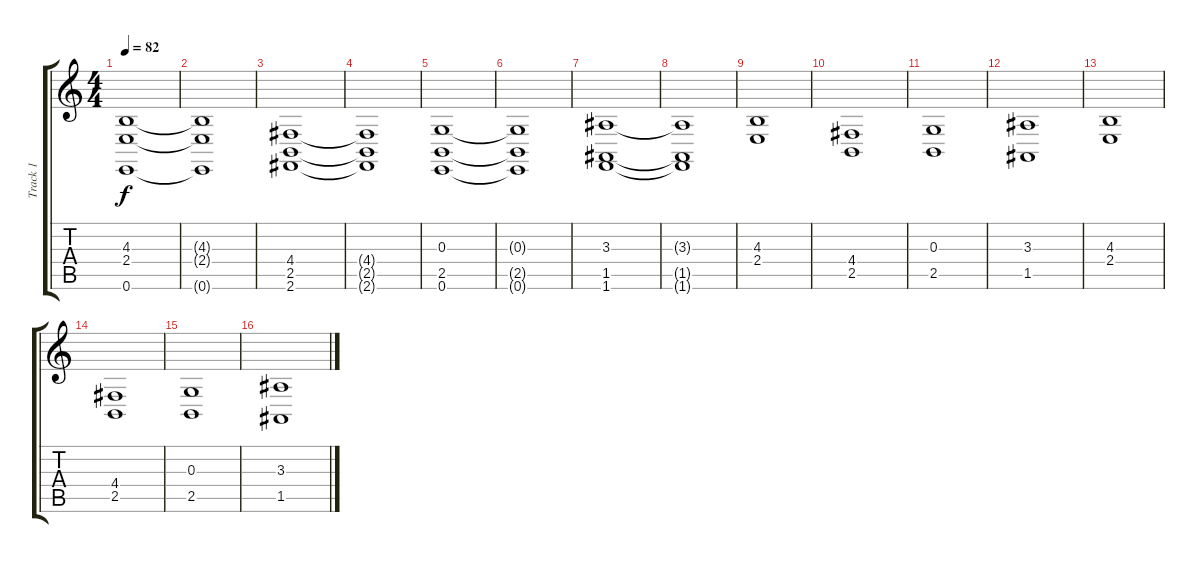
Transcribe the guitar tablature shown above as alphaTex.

\track ("Track 1" "Track 1") {instrument stringensemble1}
\staff {score tabs}
\tuning (E4 B3 G3 D3 A2 E2) {hide}
\ts (4 4)
\tempo 82
\clef g2
\ks c
(4.3 2.4 0.6).1{dy f instrument stringensemble1} |
(4.3{t} 2.4{t} 0.6{t}).1 |
(4.4 2.5 2.6).1 |
(4.4{t} 2.5{t} 2.6{t}).1 |
(0.3 2.5 0.6).1 |
(0.3{t} 2.5{t} 0.6{t}).1 |
(3.3 1.5 1.6).1 |
(3.3{t} 1.5{t} 1.6{t}).1 |
(4.3 2.4).1 |
(4.4 2.5).1 |
(0.3 2.5).1 |
(3.3 1.5).1 |
(4.3 2.4).1 |
(4.4 2.5).1 |
(0.3 2.5).1 |
(3.3 1.5).1
